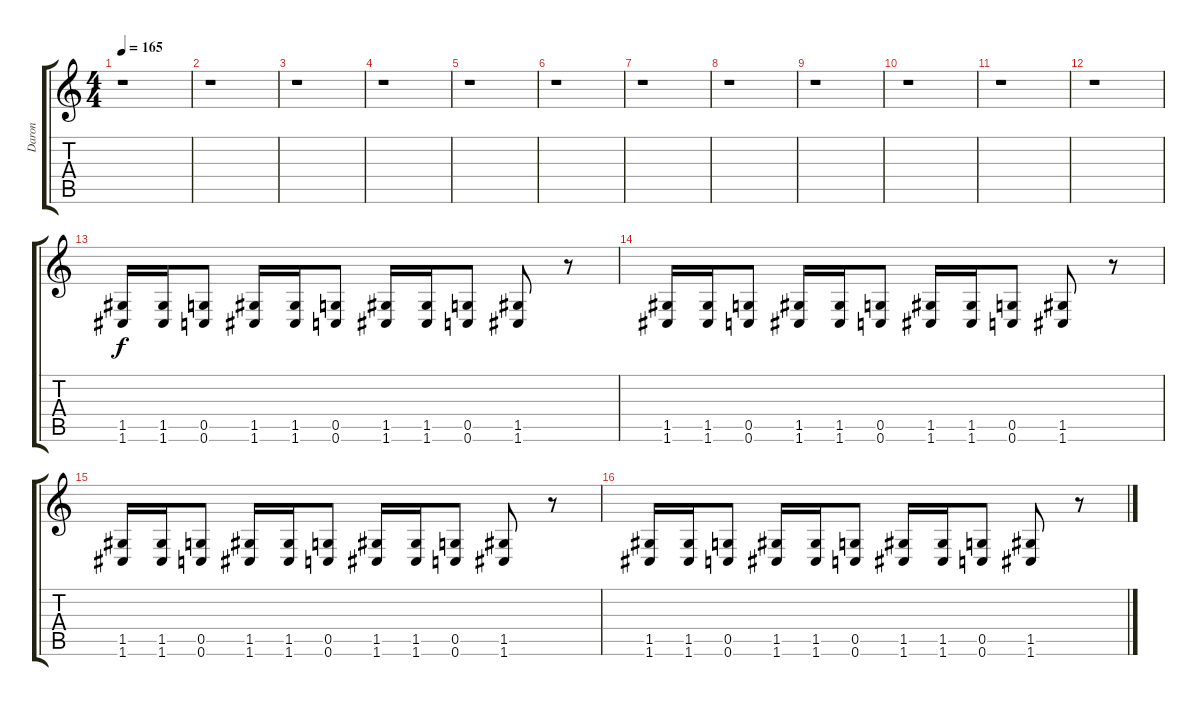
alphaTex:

\track ("Daron" "Daron") {instrument distortionguitar}
\staff {score tabs}
\tuning (D4 A3 F3 C3 G2 C2) {hide}
\ts (4 4)
\tempo 165
\clef g2
\ks c
r.1{dy f} |
r.1 |
r.1 |
r.1 |
r.1 |
r.1 |
r.1 |
r.1 |
r.1 |
r.1 |
r.1 |
r.1 |
(1.5 1.6).16 (1.5 1.6).16 (0.5 0.6).8 (1.5 1.6).16 (1.5 1.6).16 (0.5 0.6).8 (1.5 1.6).16 (1.5 1.6).16 (0.5 0.6).8 (1.5 1.6).8 r.8 |
(1.5 1.6).16 (1.5 1.6).16 (0.5 0.6).8 (1.5 1.6).16 (1.5 1.6).16 (0.5 0.6).8 (1.5 1.6).16 (1.5 1.6).16 (0.5 0.6).8 (1.5 1.6).8 r.8 |
(1.5 1.6).16 (1.5 1.6).16 (0.5 0.6).8 (1.5 1.6).16 (1.5 1.6).16 (0.5 0.6).8 (1.5 1.6).16 (1.5 1.6).16 (0.5 0.6).8 (1.5 1.6).8 r.8 |
(1.5 1.6).16 (1.5 1.6).16 (0.5 0.6).8 (1.5 1.6).16 (1.5 1.6).16 (0.5 0.6).8 (1.5 1.6).16 (1.5 1.6).16 (0.5 0.6).8 (1.5 1.6).8 r.8
